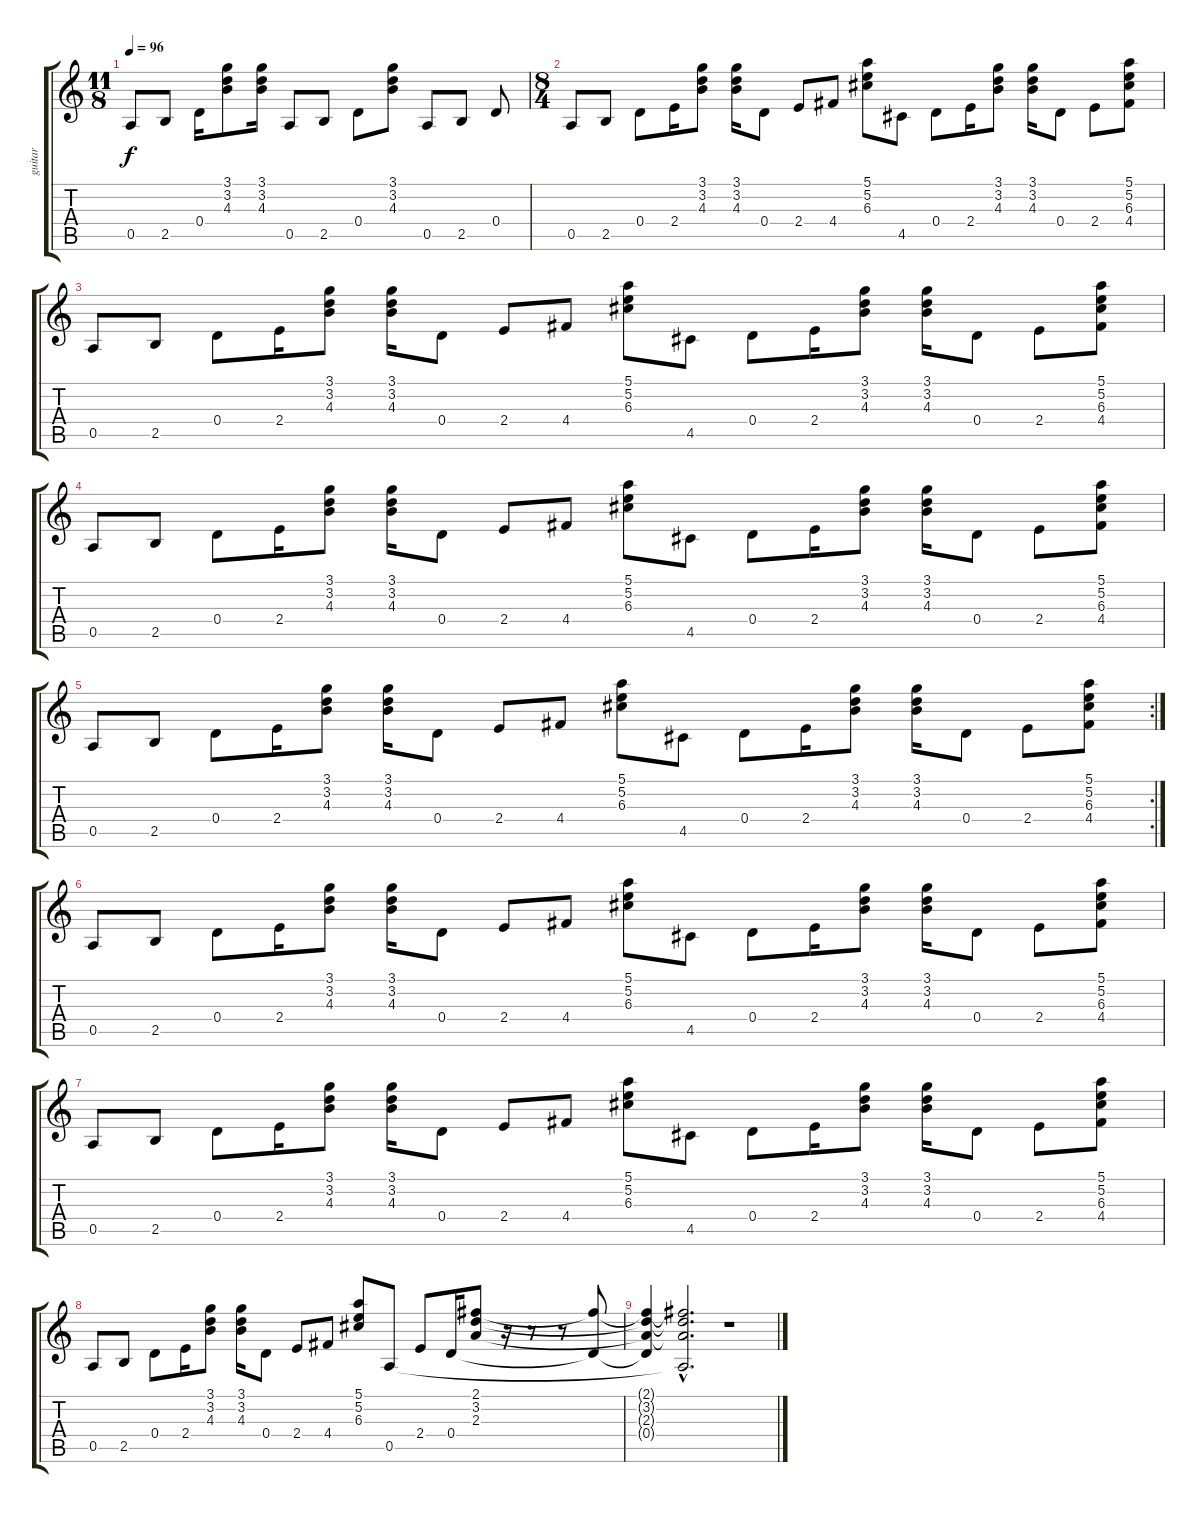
\track ("guitar " "guitar ") {instrument acousticguitarnylon}
\staff {score tabs}
\tuning (E4 B3 G3 D3 A2 E2) {hide}
\ts (11 8)
\tempo 96
\clef g2
\ks c
0.5.8{dy f} 2.5.8 0.4.16 (3.1 3.2 4.3).8 (3.1 3.2 4.3).16 0.5.8 2.5.8 0.4.8 (3.1 3.2 4.3).8 0.5.8 2.5.8 0.4.8 |
\ts (8 4)
0.5.8 2.5.8 0.4.8 2.4.16 (3.1 3.2 4.3).8 (3.1 3.2 4.3).16 0.4.8 2.4.8 4.4.8 (5.1 5.2 6.3).8 4.5.8 0.4.8 2.4.16 (3.1 3.2 4.3).8 (3.1 3.2 4.3).16 0.4.8 2.4.8 (5.1 5.2 6.3 4.4).8 |
0.5.8 2.5.8 0.4.8 2.4.16 (3.1 3.2 4.3).8 (3.1 3.2 4.3).16 0.4.8 2.4.8 4.4.8 (5.1 5.2 6.3).8 4.5.8 0.4.8 2.4.16 (3.1 3.2 4.3).8 (3.1 3.2 4.3).16 0.4.8 2.4.8 (5.1 5.2 6.3 4.4).8 |
0.5.8 2.5.8 0.4.8 2.4.16 (3.1 3.2 4.3).8 (3.1 3.2 4.3).16 0.4.8 2.4.8 4.4.8 (5.1 5.2 6.3).8 4.5.8 0.4.8 2.4.16 (3.1 3.2 4.3).8 (3.1 3.2 4.3).16 0.4.8 2.4.8 (5.1 5.2 6.3 4.4).8 |
\rc 2
0.5.8 2.5.8 0.4.8 2.4.16 (3.1 3.2 4.3).8 (3.1 3.2 4.3).16 0.4.8 2.4.8 4.4.8 (5.1 5.2 6.3).8 4.5.8 0.4.8 2.4.16 (3.1 3.2 4.3).8 (3.1 3.2 4.3).16 0.4.8 2.4.8 (5.1 5.2 6.3 4.4).8 |
0.5.8 2.5.8 0.4.8 2.4.16 (3.1 3.2 4.3).8 (3.1 3.2 4.3).16 0.4.8 2.4.8 4.4.8 (5.1 5.2 6.3).8 4.5.8 0.4.8 2.4.16 (3.1 3.2 4.3).8 (3.1 3.2 4.3).16 0.4.8 2.4.8 (5.1 5.2 6.3 4.4).8 |
0.5.8 2.5.8 0.4.8 2.4.16 (3.1 3.2 4.3).8 (3.1 3.2 4.3).16 0.4.8 2.4.8 4.4.8 (5.1 5.2 6.3).8 4.5.8 0.4.8 2.4.16 (3.1 3.2 4.3).8 (3.1 3.2 4.3).16 0.4.8 2.4.8 (5.1 5.2 6.3 4.4).8 |
0.5.8 2.5.8 0.4.8 2.4.16 (3.1 3.2 4.3).8 (3.1 3.2 4.3).16 0.4.8 2.4.8 4.4.8 (5.1 5.2 6.3).8 0.5.8 2.4.8 0.4.16 (2.1 3.2 2.3).8 r.16 r.8 r.8 (2.1{t} 0.4{t}).8 |
(2.1{t} 3.2{t} 2.3{t} 0.4{t}).4 (2.1{hac t} 3.2{hac t} 2.3{hac t} 0.5{hac t}).2{d} r.1
